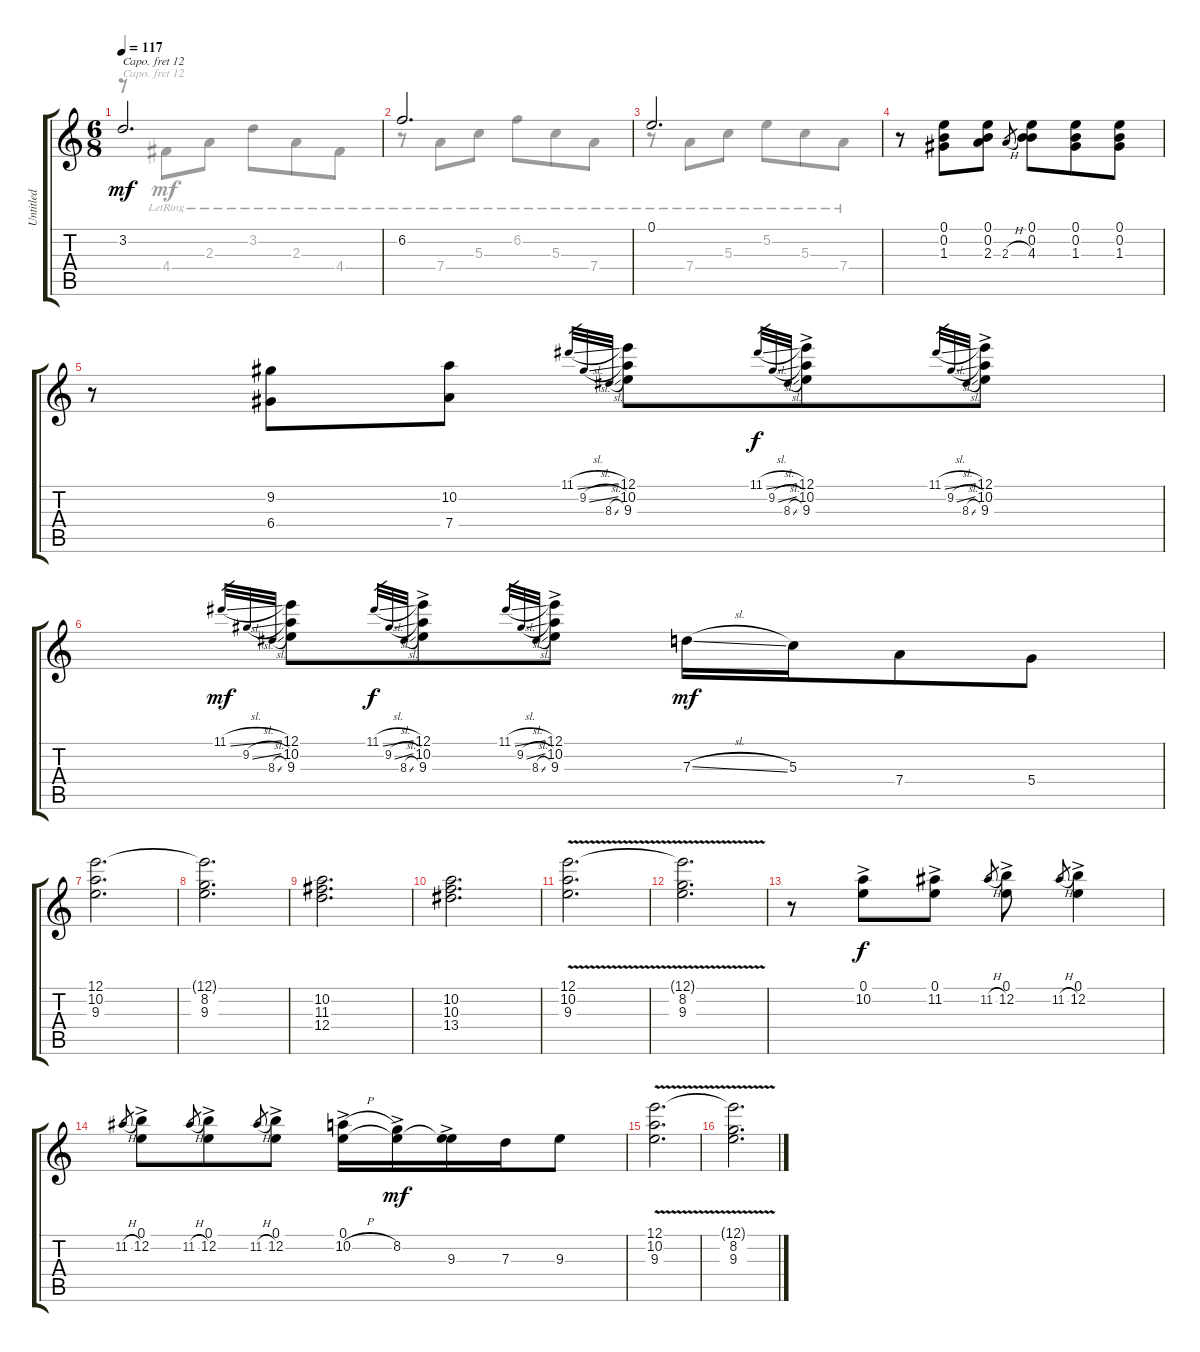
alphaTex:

\track ("Untitled" "Untitled") {instrument rockorgan}
\staff {score tabs}
\capo 12
\tuning (E4 B3 G3 D3 A2 E2) {hide}
\voice
\ts (6 8)
\tempo 117
\clef g2
\ks c
3.2.2{d dy mf} |
6.2.2{d} |
0.1.2{d} |
r.8 (0.1 0.2 1.3).8 (0.1 0.2 2.3).8 2.3{h}.8{gr} (0.1 0.2 4.3).8 (0.1 0.2 1.3).8 (0.1 0.2 1.3).8 |
r.8 (9.2 6.4).8 (10.2 7.4).8 11.1{sl}.32{gr} 9.2{sl}.32{gr} 8.3{sl}.32{gr} (12.1 10.2 9.3).8 11.1{sl}.32{gr dy f} 9.2{sl}.32{gr} 8.3{sl}.32{gr} (12.1{ac} 10.2{ac} 9.3{ac}).8 11.1{sl}.32{gr} 9.2{sl}.32{gr} 8.3{sl}.32{gr} (12.1{ac} 10.2{ac} 9.3{ac}).8 |
11.1{sl}.32{gr dy mf} 9.2{sl}.32{gr} 8.3{sl}.32{gr} (12.1 10.2 9.3).8 11.1{sl}.32{gr dy f} 9.2{sl}.32{gr} 8.3{sl}.32{gr} (12.1{ac} 10.2{ac} 9.3{ac}).8 11.1{sl}.32{gr} 9.2{sl}.32{gr} 8.3{sl}.32{gr} (12.1{ac} 10.2{ac} 9.3{ac}).8 7.3{sl}.16{dy mf} 5.3.16 7.4.8 5.4.8 |
(12.1 10.2 9.3).2{d} |
(12.1{t} 8.2 9.3).2{d} |
(10.2 11.3 12.4).2{d} |
(10.2 10.3 13.4).2{d} |
(12.1{v} 10.2{v} 9.3{v}).2{d} |
(12.1{v t} 8.2{v} 9.3{v}).2{d} |
r.8 (0.1{ac} 10.2{ac}).8{dy f} (0.1{ac} 11.2{ac}).8 11.2{h}.8{gr} (0.1{ac} 12.2{ac}).8 11.2{h}.8{gr} (0.1{ac} 12.2{ac}).4 |
11.2{h}.8{gr} (0.1{ac} 12.2{ac}).8 11.2{h}.8{gr} (0.1{ac} 12.2{ac}).8 11.2{h}.8{gr} (0.1{ac} 12.2{ac}).8 (0.1{ac} 10.2{h ac}).16 (0.1{t} 8.2{ac}).16{dy mf} (0.1{t} 9.3{ac}).16 7.3.16 9.3.8 |
(12.1{v} 10.2{v} 9.3{v}).2{d} |
(12.1{v t} 8.2{v} 9.3{v}).2{d}
\voice
\clef g2
\ottava regular
\simile none
\ks c
r.8{dy mf} 4.4{lr}.8 2.3{lr}.8 3.2{lr}.8 2.3{lr}.8 4.4{lr}.8 |
r.8 7.4{lr}.8 5.3{lr}.8 6.2{lr}.8 5.3{lr}.8 7.4{lr}.8 |
r.8 7.4{lr}.8 5.3{lr}.8 5.2{lr}.8 5.3{lr}.8 7.4{lr}.8 |
|
|
|
|
|
|
|
|
|
|
|
|
